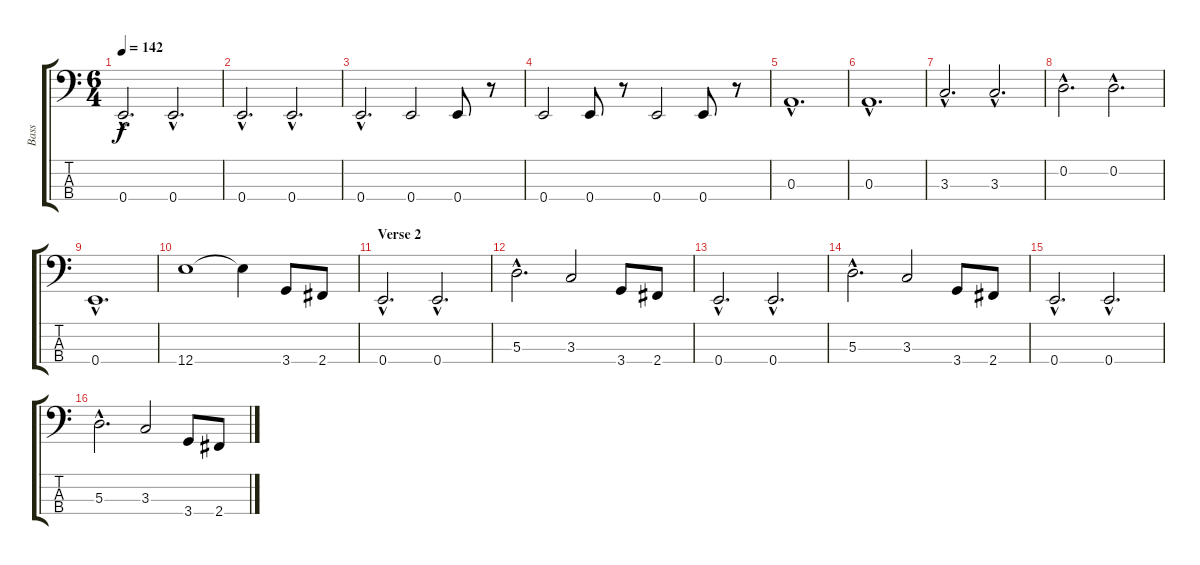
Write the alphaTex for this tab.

\track ("Bass" "Bass") {instrument electricbassfinger}
\staff {score tabs}
\tuning (G2 D2 A1 E1) {hide}
\ts (6 4)
\tempo 142
\clef f4
\ks c
0.4{hac}.2{d dy f} 0.4{hac}.2{d} |
0.4{hac}.2{d} 0.4{hac}.2{d} |
0.4{hac}.2{d} 0.4.2 0.4.8 r.8 |
0.4.2 0.4.8 r.8 0.4.2 0.4.8 r.8 |
0.3{hac}.1{d} |
0.3{hac}.1{d} |
3.3{hac}.2{d} 3.3{hac}.2{d} |
0.2{hac}.2{d} 0.2{hac}.2{d} |
0.4{hac}.1{d} |
12.4.1 12.4{t}.4 3.4.8 2.4.8 |
\section ("" "Verse 2")
0.4{hac}.2{d} 0.4{hac}.2{d} |
5.3{hac}.2{d} 3.3.2 3.4.8 2.4.8 |
0.4{hac}.2{d} 0.4{hac}.2{d} |
5.3{hac}.2{d} 3.3.2 3.4.8 2.4.8 |
0.4{hac}.2{d} 0.4{hac}.2{d} |
5.3{hac}.2{d} 3.3.2 3.4.8 2.4.8
